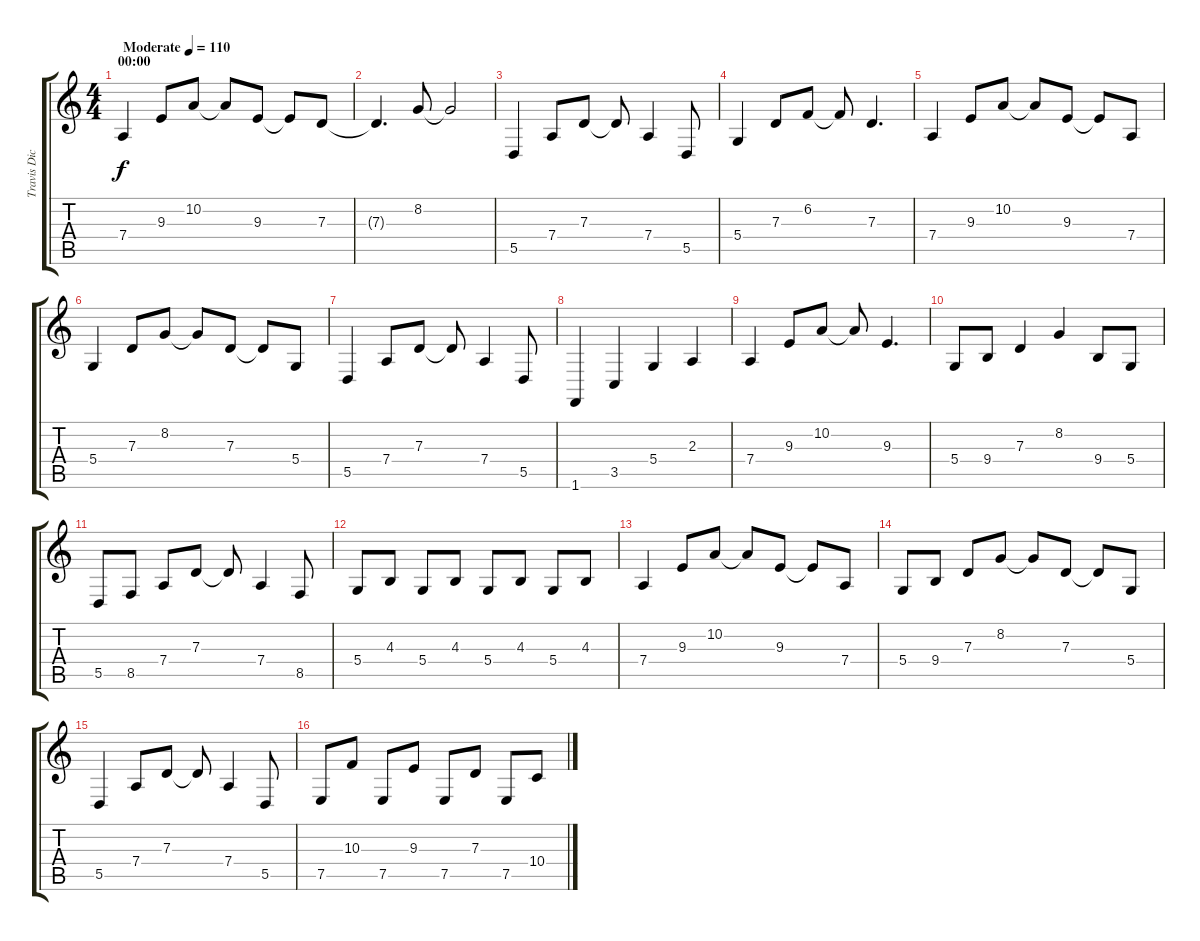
\track ("Travis Dickerson 1" "Travis Dic") {instrument electricpiano1}
\staff {score tabs}
\tuning (E4 B3 G3 D3 A2 E2) {hide}
\ts (4 4)
\section ("" "00:00")
\tempo (110 "Moderate")
\clef g2
\ks c
7.4.4{dy f instrument electricpiano1} 9.3.8 10.2.8 10.2{t}.8 9.3.8 9.3{t}.8 7.3.8 |
7.3{t}.4{d} 8.2.8 8.2{t}.2 |
5.5.4 7.4.8 7.3.8 7.3{t}.8 7.4.4 5.5.8 |
5.4.4 7.3.8 6.2.8 6.2{t}.8 7.3.4{d} |
7.4.4 9.3.8 10.2.8 10.2{t}.8 9.3.8 9.3{t}.8 7.4.8 |
5.4.4 7.3.8 8.2.8 8.2{t}.8 7.3.8 7.3{t}.8 5.4.8 |
5.5.4 7.4.8 7.3.8 7.3{t}.8 7.4.4 5.5.8 |
1.6.4 3.5.4 5.4.4 2.3.4 |
7.4.4 9.3.8 10.2.8 10.2{t}.8 9.3.4{d} |
5.4.8 9.4.8 7.3.4 8.2.4 9.4.8 5.4.8 |
5.5.8 8.5.8 7.4.8 7.3.8 7.3{t}.8 7.4.4 8.5.8 |
5.4.8 4.3.8 5.4.8 4.3.8 5.4.8 4.3.8 5.4.8 4.3.8 |
7.4.4 9.3.8 10.2.8 10.2{t}.8 9.3.8 9.3{t}.8 7.4.8 |
5.4.8 9.4.8 7.3.8 8.2.8 8.2{t}.8 7.3.8 7.3{t}.8 5.4.8 |
5.5.4 7.4.8 7.3.8 7.3{t}.8 7.4.4 5.5.8 |
7.5.8 10.3.8 7.5.8 9.3.8 7.5.8 7.3.8 7.5.8 10.4.8
